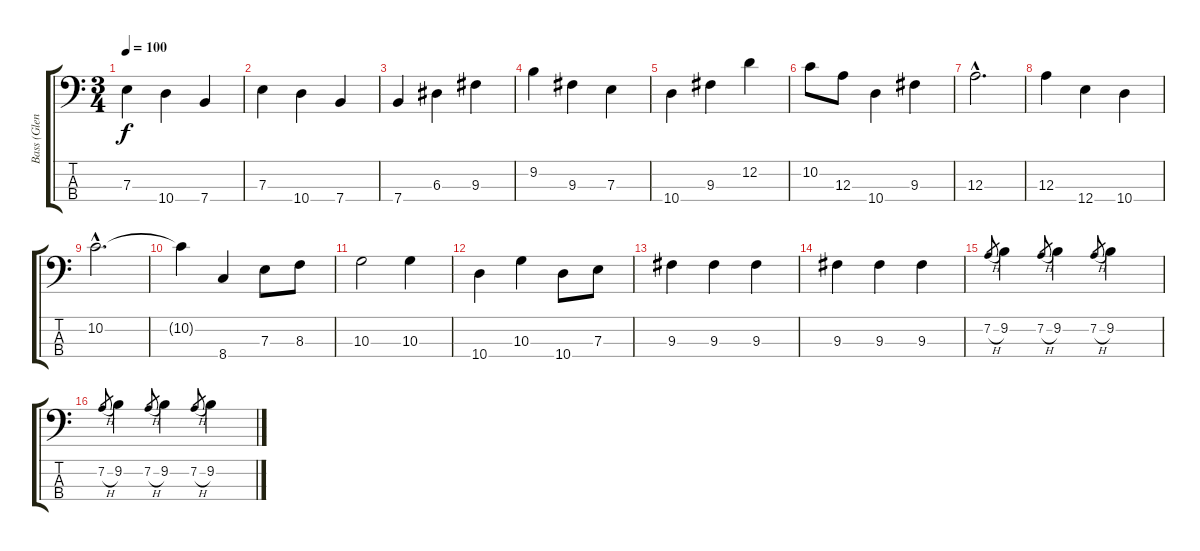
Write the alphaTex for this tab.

\track ("Bass (Glen Cornick)" "Bass (Glen") {instrument acousticbass}
\staff {score tabs}
\tuning (G2 D2 A1 E1) {hide}
\ts (3 4)
\tempo 100
\clef f4
\ks c
7.3.4{dy f} 10.4.4 7.4.4 |
7.3.4 10.4.4 7.4.4 |
7.4.4 6.3.4 9.3.4 |
9.2.4 9.3.4 7.3.4 |
10.4.4 9.3.4 12.2.4 |
10.2.8 12.3.8 10.4.4 9.3.4 |
12.3{hac}.2{d} |
12.3.4 12.4.4 10.4.4 |
10.2{hac}.2{d} |
10.2{t}.4 8.4.4 7.3.8 8.3.8 |
10.3.2 10.3.4 |
10.4.4 10.3.4 10.4.8 7.3.8 |
9.3.4 9.3.4 9.3.4 |
9.3.4 9.3.4 9.3.4 |
7.2{h}.8{gr} 9.2.4 7.2{h}.8{gr} 9.2.4 7.2{h}.8{gr} 9.2.4 |
7.2{h}.8{gr} 9.2.4 7.2{h}.8{gr} 9.2.4 7.2{h}.8{gr} 9.2.4
